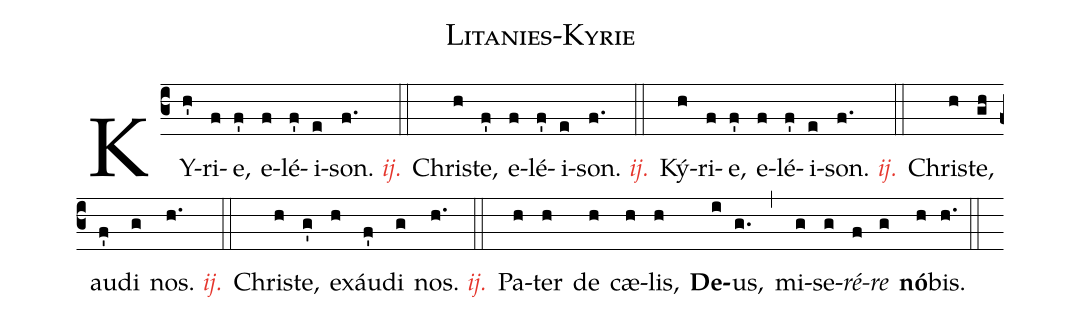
name:Litanies-Kyrie;
%%
(c3) KY(h')ri(f)e,(f') e(f)lé(f')i(e)son. <c><i>ij.</i></c>(f.) (::)
Chri(h)ste,(f') e(f)lé(f')i(e)son. <c><i>ij.</i></c>(f.) (::)
Ký(h)ri(f)e,(f') e(f)lé(f')i(e)son. <c><i>ij.</i></c>(f.) (::)
Chris(h)te,(gh) au(f')di(g) nos. <c><i>ij.</i></c>(h.) (::)
Chris(h)te,(g') ex(h)áu(f')di(g) nos. <c><i>ij.</i></c>(h.) (::)
Pa(h)ter(h) de(h) cæ(h)lis,(h) <b>De</b>(i)us,(g.) (,)
mi(g)se(g)<i>ré</i>(f)<i>re</i>(g) <b>nó</b>(h)bis.(h.) (::)
